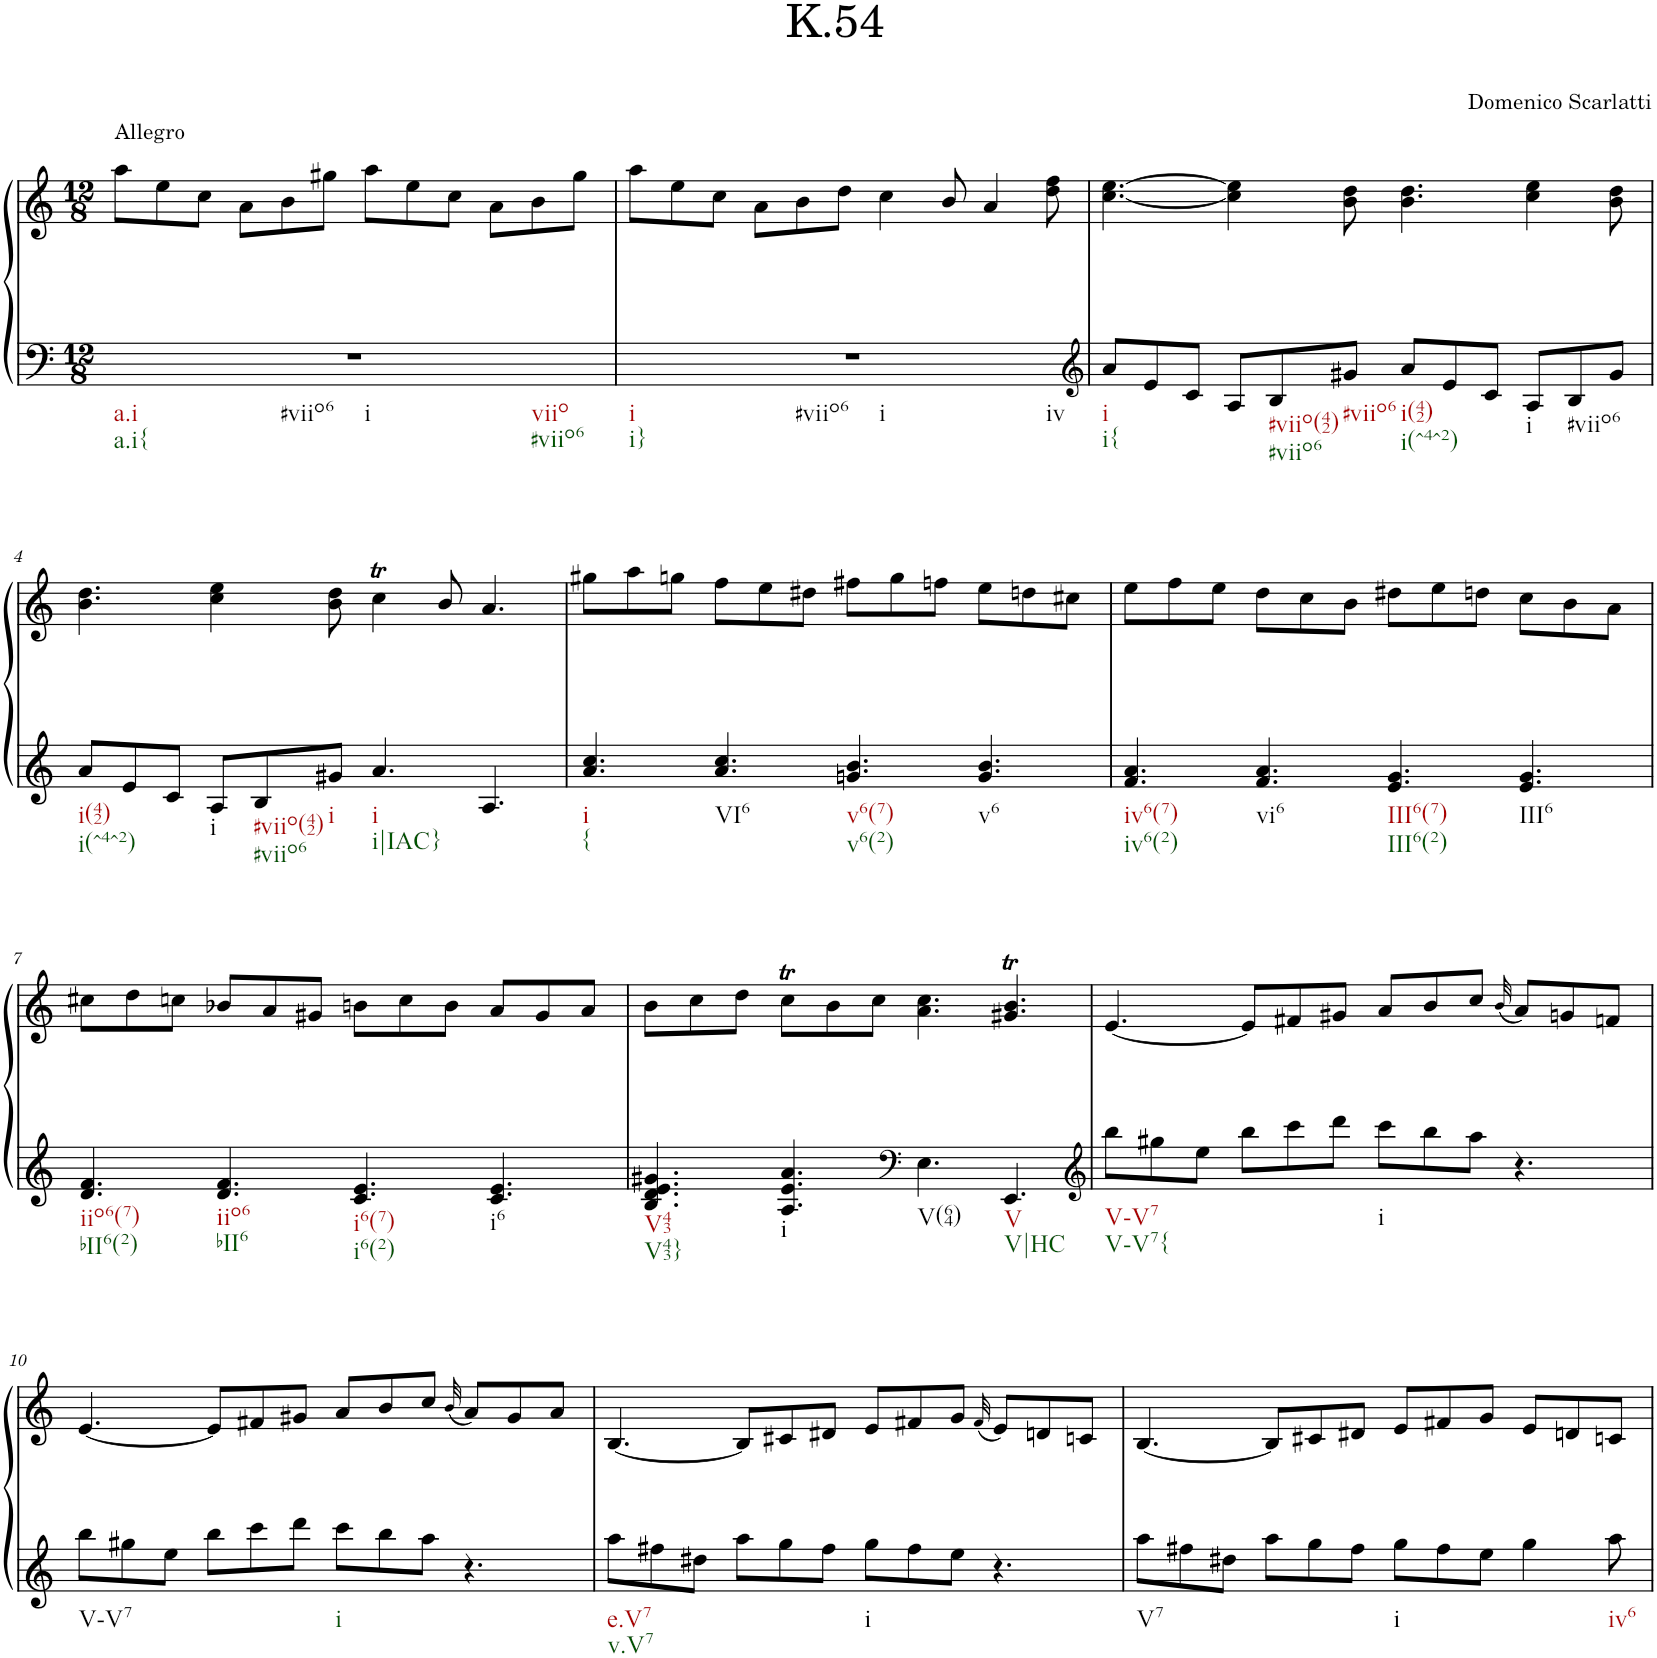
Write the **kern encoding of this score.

**kern	**kern
*part1	*part1
*staff2	*staff1
*I"Piano	*
*I'Pno.	*
*clefF4	*clefG2
*k[]	*k[]
*M12/8	*M12/8
=1	=1
!	!LO:TX:a:t=Allegro
!LO:TX:b:t=a.i	!
!LO:TX:b:t=a.i{	!
!LO:TX:b:t=#viio6	!
!LO:TX:b:t=i	!
!LO:TX:b:t=viio	!
!LO:TX:b:t=#viio6	!
1.r	8aa\L
.	8ee\
.	8cc\J
.	8a\L
.	8b\
.	8gg#X\J
.	8aa\L
.	8ee\
.	8cc\J
.	8a\L
.	8b\
.	8gg#\J
=2	=2
!LO:TX:b:t=i	!
!LO:TX:b:t=i}	!
!LO:TX:b:t=#viio6	!
!LO:TX:b:t=i	!
!LO:TX:b:t=iv	!
1.r	8aa\L
.	8ee\
.	8cc\J
.	8a\L
.	8b\
.	8dd\J
.	4cc\
.	8b/
.	4a/
.	8dd\ 8ff\
=3	=3
*clefG2	*
!LO:TX:b:t=i	!
!LO:TX:b:t=i{	!
8a/L	[4.cc\ [4.ee\
8e/	.
8c/J	.
8A/L	4cc\] 4ee\]
!LO:TX:b:t=#viio(42)	!
!LO:TX:b:t=#viio6	!
8B/	.
!LO:TX:b:t=#viio6	!
8g#X/J	8b\ 8dd\
!LO:TX:b:t=i(42)	!
!LO:TX:b:t=i(^4^2)	!
8a/L	4.b\ 4.dd\
8e/	.
8c/J	.
!LO:TX:b:t=i	!
8A/L	4cc\ 4ee\
!LO:TX:b:t=#viio6	!
8B/	.
8g#/J	8b\ 8dd\
!!LO:LB:g=z
=4	=4
!LO:TX:b:t=i(42)	!
!LO:TX:b:t=i(^4^2)	!
8a/L	4.b\ 4.dd\
8e/	.
8c/J	.
!LO:TX:b:t=i	!
8A/L	4cc\ 4ee\
!LO:TX:b:t=#viio(42)	!
!LO:TX:b:t=#viio6	!
8B/	.
!LO:TX:b:t=i	!
8g#X/J	8b\ 8dd\
!LO:TX:b:t=i	!
!LO:TX:b:t=i|IAC}	!
4.a/	4ccT\
.	8b/
4.A/	4.a/
=5	=5
!LO:TX:b:t=i	!
!LO:TX:b:t={	!
4.a/ 4.cc/	8gg#X\L
.	8aa\
.	8ggn\J
!LO:TX:b:t=VI6	!
4.a/ 4.cc/	8ff\L
.	8ee\
.	8dd#X\J
!LO:TX:b:t=v6(7)	!
!LO:TX:b:t=v6(2)	!
4.gn/ 4.b/	8ff#X\L
.	8gg\
.	8ffn\J
!LO:TX:b:t=v6	!
4.g/ 4.b/	8ee\L
.	8ddn\
.	8cc#X\J
=6	=6
!LO:TX:b:t=iv6(7)	!
!LO:TX:b:t=iv6(2)	!
4.f/ 4.a/	8ee\L
.	8ff\
.	8ee\J
!LO:TX:b:t=vi6	!
4.f/ 4.a/	8dd\L
.	8cc\
.	8b\J
!LO:TX:b:t=III6(7)	!
!LO:TX:b:t=III6(2)	!
4.e/ 4.g/	8dd#X\L
.	8ee\
.	8ddn\J
!LO:TX:b:t=III6	!
4.e/ 4.g/	8cc\L
.	8b\
.	8a\J
!!LO:LB:g=z
=7	=7
!LO:TX:b:t=iio6(7)	!
!LO:TX:b:t=bII6(2)	!
4.d/ 4.f/	8cc#X\L
.	8dd\
.	8ccn\J
!LO:TX:b:t=iio6	!
!LO:TX:b:t=bII6	!
4.d/ 4.f/	8b-X/L
.	8a/
.	8g#X/J
!LO:TX:b:t=i6(7)	!
!LO:TX:b:t=i6(2)	!
4.c/ 4.e/	8bn\L
.	8cc\
.	8b\J
!LO:TX:b:t=i6	!
4.c/ 4.e/	8a/L
.	8g#/
.	8a/J
=8	=8
!LO:TX:b:t=V43	!
!LO:TX:b:t=V43}	!
4.B/ 4.d/ 4.e/ 4.g#X/	8b\L
.	8cc\
.	8dd\J
!LO:TX:b:t=i	!
4.A/ 4.e/ 4.a/	8ccT\L
.	8b\
.	8cc\J
*clefF4	*
!LO:TX:b:t=V(64)	!
4.E\	4.a\ 4.cc\
!LO:TX:b:t=V	!
!LO:TX:b:t=V|HC	!
4.EE/	4.g#X/T 4.b/T
=9	=9
*clefG2	*
!LO:TX:b:t=V-V7	!
!LO:TX:b:t=V-V7{	!
8bb\L	[4.e/
8gg#X\	.
8ee\J	.
8bb\L	8e/L]
8ccc\	8f#X/
8ddd\J	8g#X/J
!LO:TX:b:t=i	!
8ccc\L	8a/L
8bb\	8b/
8aa\J	8cc/J
.	(32qb/
4.r	8a/L)
.	8gn/
.	8fn/J
!!LO:LB:g=z
=10	=10
!LO:TX:b:t=V-V7	!
8bb\L	[4.e/
8gg#X\	.
8ee\J	.
8bb\L	8e/L]
8ccc\	8f#X/
8ddd\J	8g#X/J
!LO:TX:b:t=i	!
8ccc\L	8a/L
8bb\	8b/
8aa\J	8cc/J
.	(32qb/
4.r	8a/L)
.	8g#/
.	8a/J
=11	=11
!LO:TX:b:t=e.V7	!
!LO:TX:b:t=v.V7	!
8aa\L	[4.B/
8ff#X\	.
8dd#X\J	.
8aa\L	8B/L]
8gg\	8c#X/
8ff#\J	8d#X/J
!LO:TX:b:t=i	!
8gg\L	8e/L
8ff#\	8f#X/
8ee\J	8g/J
.	(32qf#/
4.r	8e/L)
.	8dn/
.	8cn/J
=12	=12
!LO:TX:b:t=V7	!
8aa\L	[4.B/
8ff#X\	.
8dd#X\J	.
8aa\L	8B/L]
8gg\	8c#X/
8ff#\J	8d#X/J
!LO:TX:b:t=i	!
8gg\L	8e/L
8ff#\	8f#X/
8ee\J	8g/J
4gg\	8e/L
.	8dn/
!LO:TX:b:t=iv6	!
8aa\	8cn/J
=	=
*-	*-
